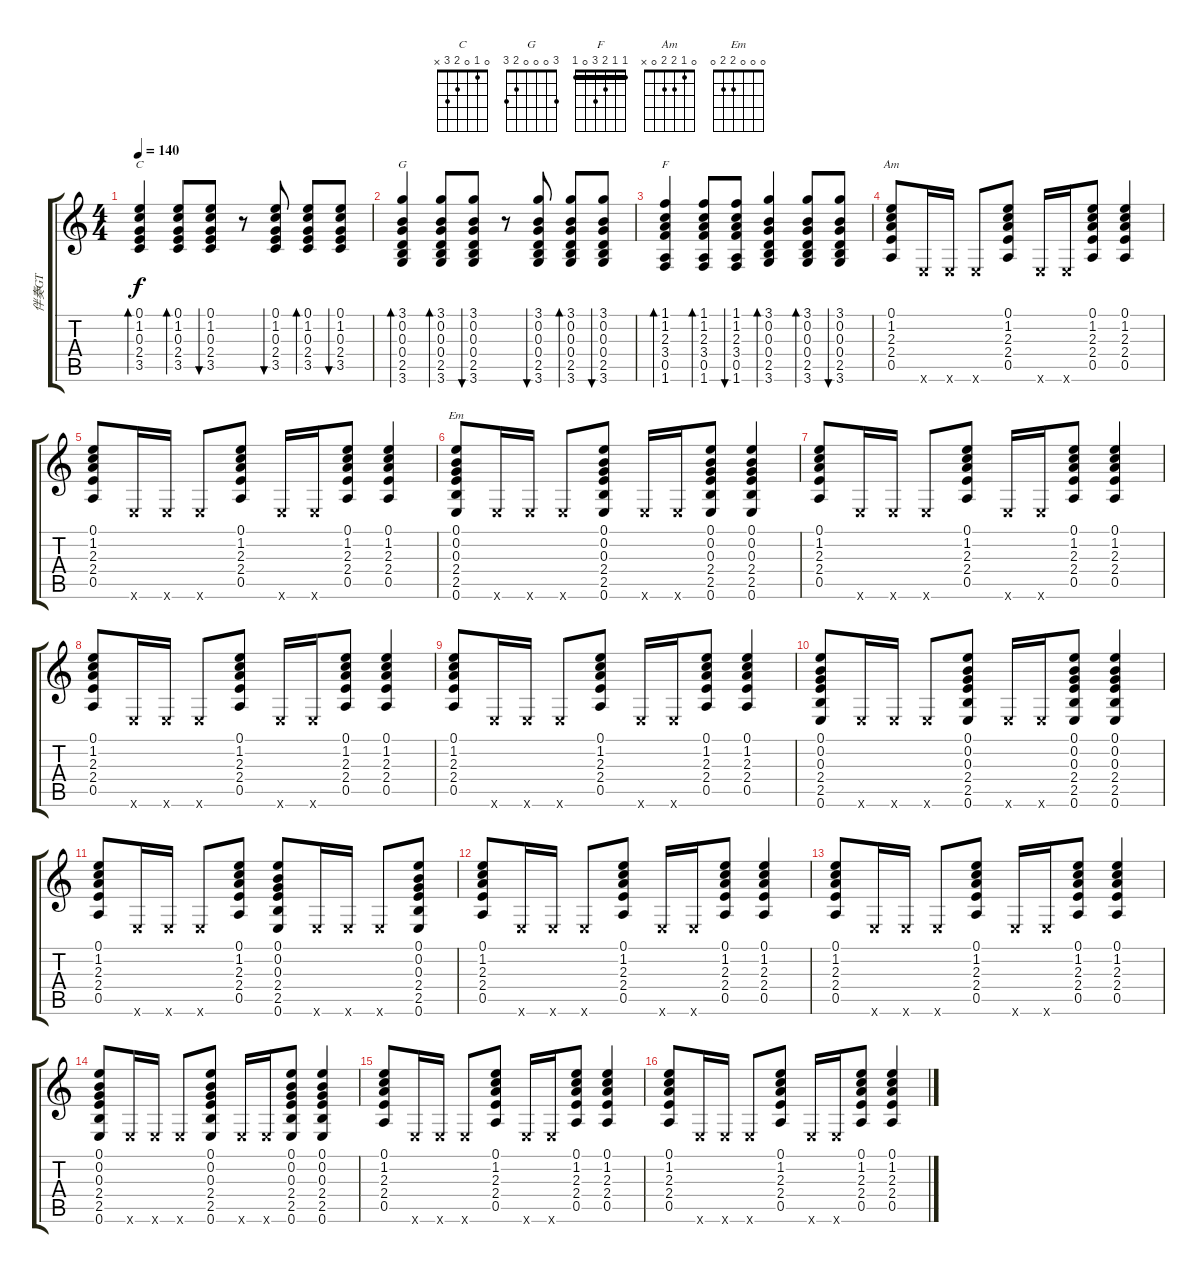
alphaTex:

\track ("伴奏GT" "伴奏GT") {instrument acousticguitarsteel}
\staff {score tabs}
\tuning (E4 B3 G3 D3 A2 E2) {hide}
\chord ("C" 0 1 0 2 3 x)
\chord ("G" 3 0 0 0 2 3)
\chord ("F" 1 1 2 3 0 1) {barre 1}
\chord ("Am" 0 1 2 2 0 x)
\chord ("Em" 0 0 0 2 2 0)
\ts (4 4)
\tempo 140
\clef g2
\ks c
(0.1 1.2 0.3 2.4 3.5).4{bd 60 ch "C" dy f} (0.1 1.2 0.3 2.4 3.5).8{bd 60} (0.1 1.2 0.3 2.4 3.5).8{bu 60} r.8 (0.1 1.2 0.3 2.4 3.5).8{bu 60} (0.1 1.2 0.3 2.4 3.5).8{bd 60} (0.1 1.2 0.3 2.4 3.5).8{bu 60} |
(3.1 0.2 0.3 0.4 2.5 3.6).4{bd 60 ch "G"} (3.1 0.2 0.3 0.4 2.5 3.6).8{bd 60} (3.1 0.2 0.3 0.4 2.5 3.6).8{bu 60} r.8 (3.1 0.2 0.3 0.4 2.5 3.6).8{bu 60} (3.1 0.2 0.3 0.4 2.5 3.6).8{bd 60} (3.1 0.2 0.3 0.4 2.5 3.6).8{bu 60} |
(1.1 1.2 2.3 3.4 0.5 1.6).4{bd 60 ch "F"} (1.1 1.2 2.3 3.4 0.5 1.6).8{bd 60} (1.1 1.2 2.3 3.4 0.5 1.6).8{bu 60} (3.1 0.2 0.3 0.4 2.5 3.6).4{bd 60} (3.1 0.2 0.3 0.4 2.5 3.6).8{bd 60} (3.1 0.2 0.3 0.4 2.5 3.6).8{bu 60} |
(0.1 1.2 2.3 2.4 0.5).8{ch "Am"} 0.6{x}.16 0.6{x}.16 0.6{x}.8 (0.1 1.2 2.3 2.4 0.5).8 0.6{x}.16 0.6{x}.16 (0.1 1.2 2.3 2.4 0.5).8 (0.1 1.2 2.3 2.4 0.5).4 |
(0.1 1.2 2.3 2.4 0.5).8 0.6{x}.16 0.6{x}.16 0.6{x}.8 (0.1 1.2 2.3 2.4 0.5).8 0.6{x}.16 0.6{x}.16 (0.1 1.2 2.3 2.4 0.5).8 (0.1 1.2 2.3 2.4 0.5).4 |
(0.1 0.2 0.3 2.4 2.5 0.6).8{ch "Em"} 0.6{x}.16 0.6{x}.16 0.6{x}.8 (0.1 0.2 0.3 2.4 2.5 0.6).8 0.6{x}.16 0.6{x}.16 (0.1 0.2 0.3 2.4 2.5 0.6).8 (0.1 0.2 0.3 2.4 2.5 0.6).4 |
(0.1 1.2 2.3 2.4 0.5).8 0.6{x}.16 0.6{x}.16 0.6{x}.8 (0.1 1.2 2.3 2.4 0.5).8 0.6{x}.16 0.6{x}.16 (0.1 1.2 2.3 2.4 0.5).8 (0.1 1.2 2.3 2.4 0.5).4 |
(0.1 1.2 2.3 2.4 0.5).8 0.6{x}.16 0.6{x}.16 0.6{x}.8 (0.1 1.2 2.3 2.4 0.5).8 0.6{x}.16 0.6{x}.16 (0.1 1.2 2.3 2.4 0.5).8 (0.1 1.2 2.3 2.4 0.5).4 |
(0.1 1.2 2.3 2.4 0.5).8 0.6{x}.16 0.6{x}.16 0.6{x}.8 (0.1 1.2 2.3 2.4 0.5).8 0.6{x}.16 0.6{x}.16 (0.1 1.2 2.3 2.4 0.5).8 (0.1 1.2 2.3 2.4 0.5).4 |
(0.1 0.2 0.3 2.4 2.5 0.6).8 0.6{x}.16 0.6{x}.16 0.6{x}.8 (0.1 0.2 0.3 2.4 2.5 0.6).8 0.6{x}.16 0.6{x}.16 (0.1 0.2 0.3 2.4 2.5 0.6).8 (0.1 0.2 0.3 2.4 2.5 0.6).4 |
(0.1 1.2 2.3 2.4 0.5).8 0.6{x}.16 0.6{x}.16 0.6{x}.8 (0.1 1.2 2.3 2.4 0.5).8 (0.1 0.2 0.3 2.4 2.5 0.6).8 0.6{x}.16 0.6{x}.16 0.6{x}.8 (0.1 0.2 0.3 2.4 2.5 0.6).8 |
(0.1 1.2 2.3 2.4 0.5).8 0.6{x}.16 0.6{x}.16 0.6{x}.8 (0.1 1.2 2.3 2.4 0.5).8 0.6{x}.16 0.6{x}.16 (0.1 1.2 2.3 2.4 0.5).8 (0.1 1.2 2.3 2.4 0.5).4 |
(0.1 1.2 2.3 2.4 0.5).8 0.6{x}.16 0.6{x}.16 0.6{x}.8 (0.1 1.2 2.3 2.4 0.5).8 0.6{x}.16 0.6{x}.16 (0.1 1.2 2.3 2.4 0.5).8 (0.1 1.2 2.3 2.4 0.5).4 |
(0.1 0.2 0.3 2.4 2.5 0.6).8 0.6{x}.16 0.6{x}.16 0.6{x}.8 (0.1 0.2 0.3 2.4 2.5 0.6).8 0.6{x}.16 0.6{x}.16 (0.1 0.2 0.3 2.4 2.5 0.6).8 (0.1 0.2 0.3 2.4 2.5 0.6).4 |
(0.1 1.2 2.3 2.4 0.5).8 0.6{x}.16 0.6{x}.16 0.6{x}.8 (0.1 1.2 2.3 2.4 0.5).8 0.6{x}.16 0.6{x}.16 (0.1 1.2 2.3 2.4 0.5).8 (0.1 1.2 2.3 2.4 0.5).4 |
(0.1 1.2 2.3 2.4 0.5).8 0.6{x}.16 0.6{x}.16 0.6{x}.8 (0.1 1.2 2.3 2.4 0.5).8 0.6{x}.16 0.6{x}.16 (0.1 1.2 2.3 2.4 0.5).8 (0.1 1.2 2.3 2.4 0.5).4
